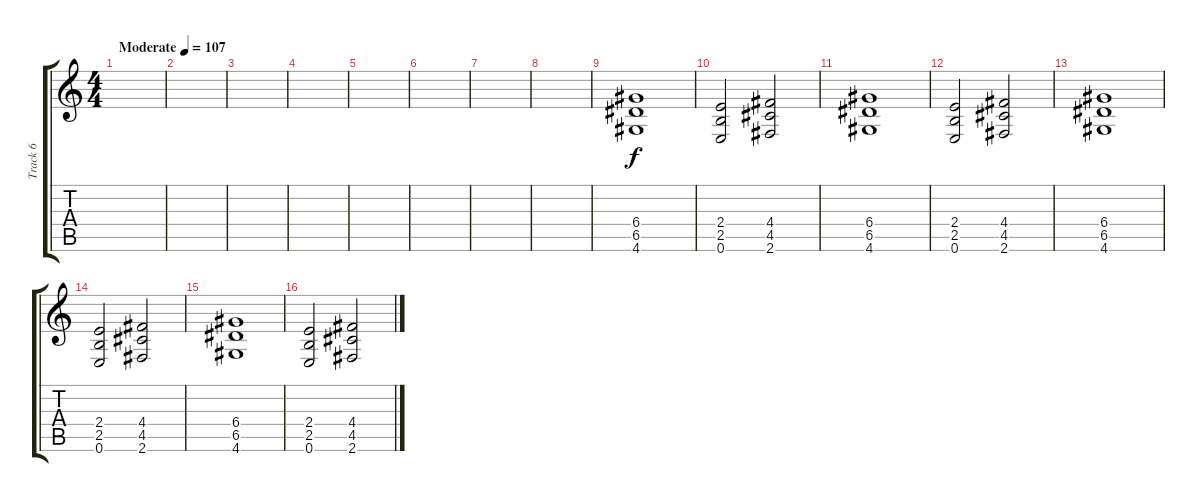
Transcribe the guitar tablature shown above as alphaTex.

\track ("Track 6" "Track 6") {instrument distortionguitar}
\staff {score tabs}
\tuning (E4 B3 G3 D3 A2 E2) {hide}
\ts (4 4)
\tempo (107 "Moderate")
\clef g2
\ks c
|
|
|
|
|
|
|
|
(6.4 6.5 4.6).1 |
(2.4 2.5 0.6).2 (4.4 4.5 2.6).2 |
(6.4 6.5 4.6).1 |
(2.4 2.5 0.6).2 (4.4 4.5 2.6).2 |
(6.4 6.5 4.6).1 |
(2.4 2.5 0.6).2 (4.4 4.5 2.6).2 |
(6.4 6.5 4.6).1 |
(2.4 2.5 0.6).2 (4.4 4.5 2.6).2
